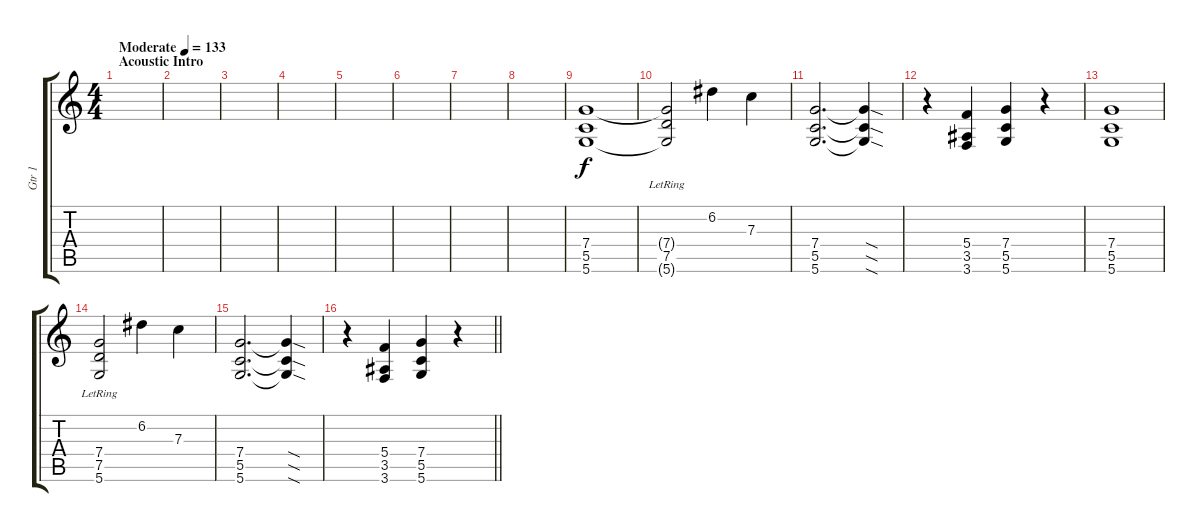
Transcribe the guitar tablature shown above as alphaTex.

\track ("Gtr 1" "Gtr 1") {instrument distortionguitar}
\staff {score tabs}
\tuning (D4 A3 F3 C3 G2 D2) {hide}
\ts (4 4)
\section ("" "Acoustic Intro")
\tempo (133 "Moderate")
\clef g2
\ks c
|
|
|
|
|
|
|
|
(7.4 5.5 5.6).1 |
(7.4{t} 7.5{lr} 5.6{t}).2 6.2.4 7.3.4 |
(7.4 5.5 5.6).2{d} (7.4{sod t} 5.5{sod t} 5.6{sod t}).4 |
r.4 (5.4 3.5 3.6).4 (7.4 5.5 5.6).4 r.4 |
(7.4 5.5 5.6).1 |
(7.4{lr} 7.5{lr} 5.6{lr}).2 6.2.4 7.3.4 |
(7.4 5.5 5.6).2{d} (7.4{sod t} 5.5{sod t} 5.6{sod t}).4 |
\barLineRight lightlight
r.4 (5.4 3.5 3.6).4 (7.4 5.5 5.6).4 r.4
